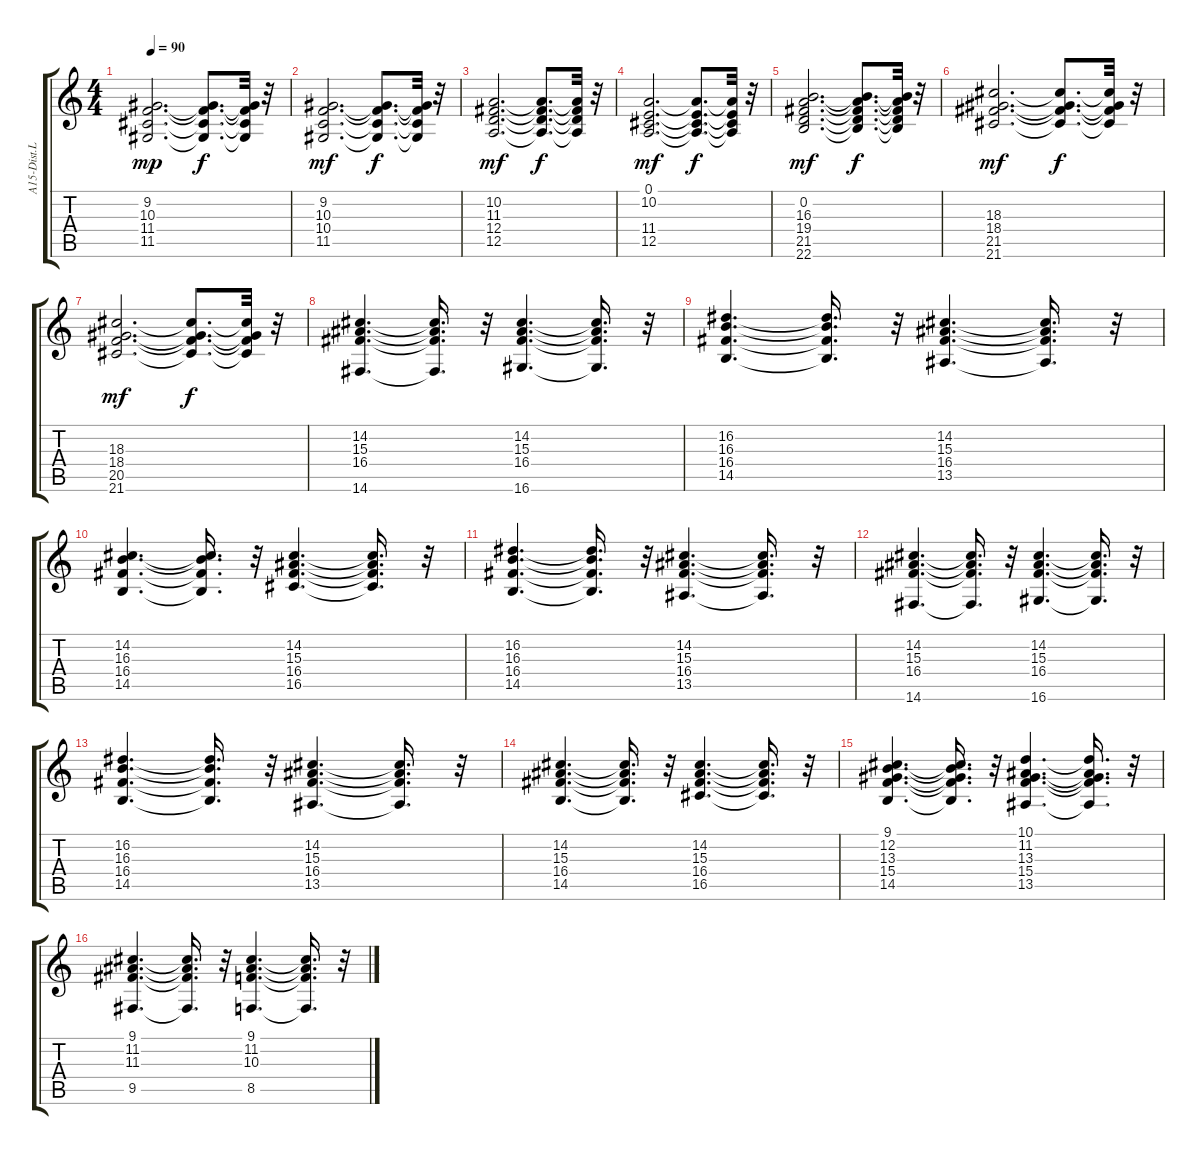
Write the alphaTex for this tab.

\track ("A15-Dist.Lead   " "A15-Dist.L") {instrument synthstrings1}
\staff {score tabs}
\tuning (E4 B3 G3 D3 A2 E2) {hide}
\ts (4 4)
\tempo 90
\clef g2
\ks c
(9.2 10.3 11.4 11.5).2{d dy mp} (9.2{t} 10.3{t} 11.4{t} 11.5{t}).8{d dy f} (9.2{t} 10.3{t} 11.4{t} 11.5{t}).32 r.32 |
(9.2 10.3 10.4 11.5).2{d dy mf} (9.2{t} 10.3{t} 10.4{t} 11.5{t}).8{d dy f} (9.2{t} 10.3{t} 10.4{t} 11.5{t}).32 r.32 |
(10.2 11.3 12.4 12.5).2{d dy mf} (10.2{t} 11.3{t} 12.4{t} 12.5{t}).8{d dy f} (10.2{t} 11.3{t} 12.4{t} 12.5{t}).32 r.32 |
(0.1 10.2 11.4 12.5).2{d dy mf} (0.1{t} 10.2{t} 11.4{t} 12.5{t}).8{d dy f} (0.1{t} 10.2{t} 11.4{t} 12.5{t}).32 r.32 |
(0.2 16.3 19.4 21.5 22.6).2{d dy mf} (0.2{t} 16.3{t} 19.4{t} 21.5{t} 22.6{t}).8{d dy f} (0.2{t} 16.3{t} 19.4{t} 21.5{t} 22.6{t}).32 r.32 |
(18.3 18.4 21.5 21.6).2{d dy mf} (18.3{t} 18.4{t} 21.5{t} 21.6{t}).8{d dy f} (18.3{t} 18.4{t} 21.5{t} 21.6{t}).32 r.32 |
(18.3 18.4 20.5 21.6).2{d dy mf} (18.3{t} 18.4{t} 20.5{t} 21.6{t}).8{d dy f} (18.3{t} 18.4{t} 20.5{t} 21.6{t}).32 r.32 |
(14.2 15.3 16.4 14.6).4{d} (14.2{t} 15.3{t} 16.4{t} 14.6{t}).16{d} r.32 (14.2 15.3 16.4 16.6).4{d} (14.2{t} 15.3{t} 16.4{t} 16.6{t}).16{d} r.32 |
(16.2 16.3 16.4 14.5).4{d} (16.2{t} 16.3{t} 16.4{t} 14.5{t}).16{d} r.32 (14.2 15.3 16.4 13.5).4{d} (14.2{t} 15.3{t} 16.4{t} 13.5{t}).16{d} r.32 |
(14.2 16.3 16.4 14.5).4{d} (14.2{t} 16.3{t} 16.4{t} 14.5{t}).16{d} r.32 (14.2 15.3 16.4 16.5).4{d} (14.2{t} 15.3{t} 16.4{t} 16.5{t}).16{d} r.32 |
(16.2 16.3 16.4 14.5).4{d} (16.2{t} 16.3{t} 16.4{t} 14.5{t}).16{d} r.32 (14.2 15.3 16.4 13.5).4{d} (14.2{t} 15.3{t} 16.4{t} 13.5{t}).16{d} r.32 |
(14.2 15.3 16.4 14.6).4{d} (14.2{t} 15.3{t} 16.4{t} 14.6{t}).16{d} r.32 (14.2 15.3 16.4 16.6).4{d} (14.2{t} 15.3{t} 16.4{t} 16.6{t}).16{d} r.32 |
(16.2 16.3 16.4 14.5).4{d} (16.2{t} 16.3{t} 16.4{t} 14.5{t}).16{d} r.32 (14.2 15.3 16.4 13.5).4{d} (14.2{t} 15.3{t} 16.4{t} 13.5{t}).16{d} r.32 |
(14.2 15.3 16.4 14.5).4{d} (14.2{t} 15.3{t} 16.4{t} 14.5{t}).16{d} r.32 (14.2 15.3 16.4 16.5).4{d} (14.2{t} 15.3{t} 16.4{t} 16.5{t}).16{d} r.32 |
(9.1 12.2 13.3 15.4 14.5).4{d} (9.1{t} 12.2{t} 13.3{t} 15.4{t} 14.5{t}).16{d} r.32 (10.1 11.2 13.3 15.4 13.5).4{d} (10.1{t} 11.2{t} 13.3{t} 15.4{t} 13.5{t}).16{d} r.32 |
(9.1 11.2 11.3 9.5).4{d} (9.1{t} 11.2{t} 11.3{t} 9.5{t}).16{d} r.32 (9.1 11.2 10.3 8.5).4{d} (9.1{t} 11.2{t} 10.3{t} 8.5{t}).16{d} r.32
